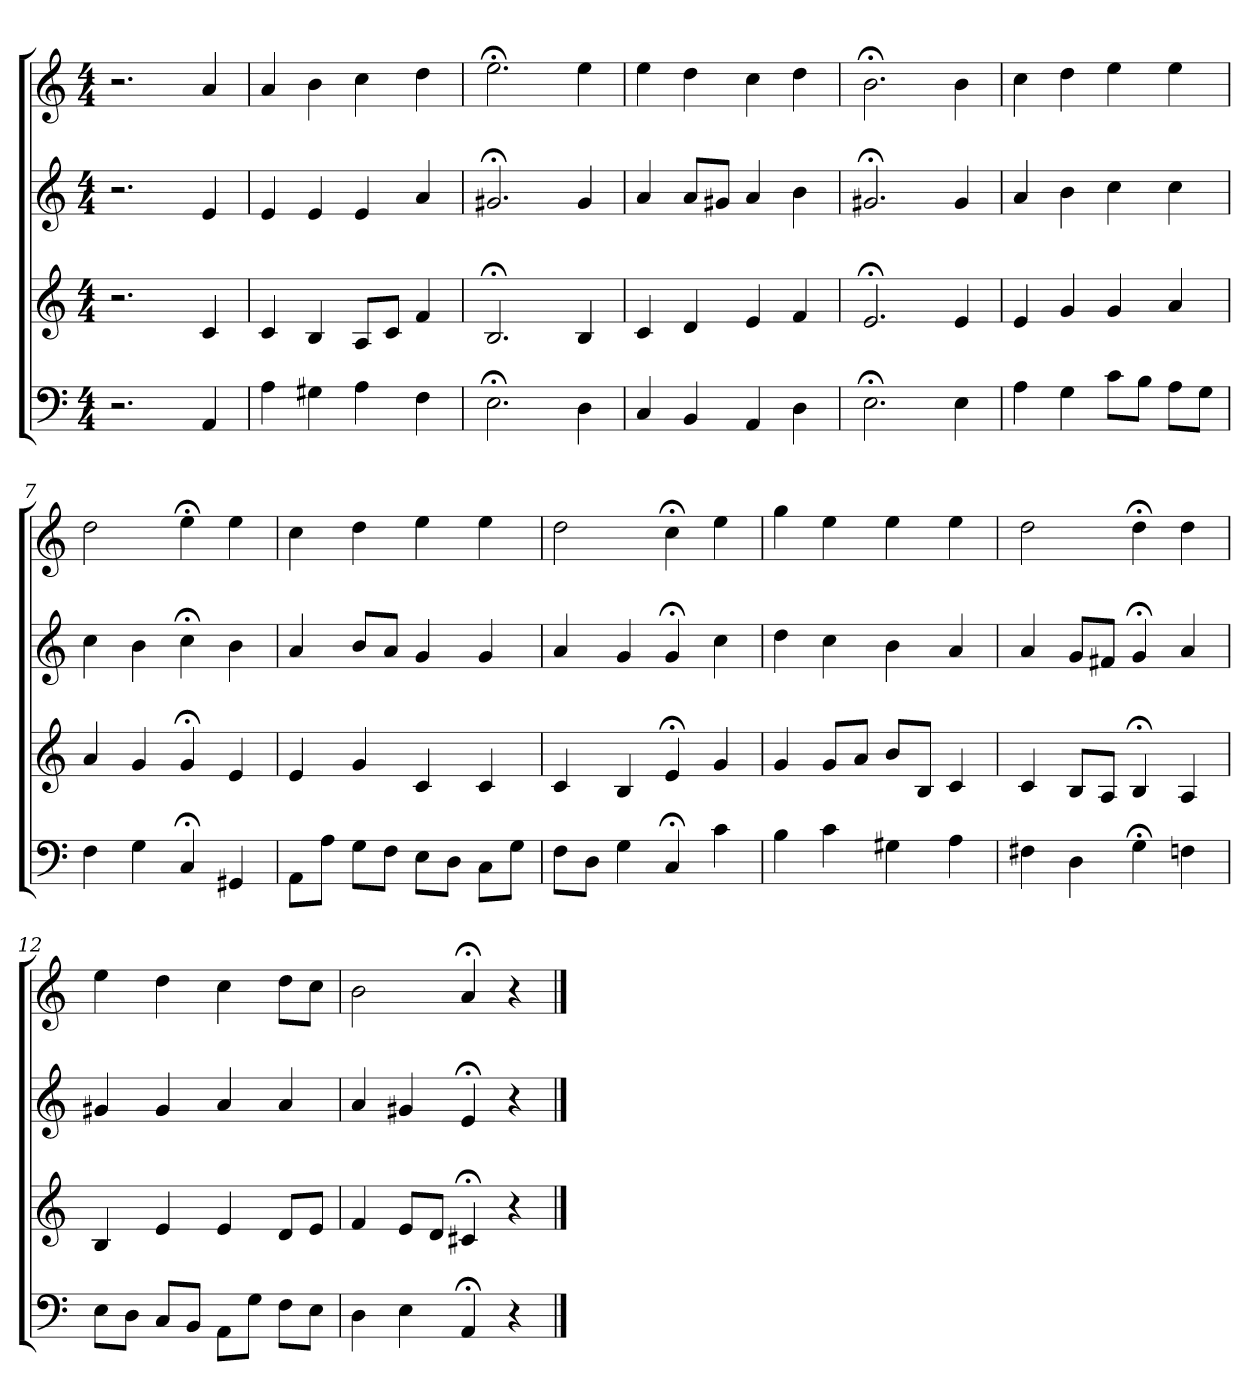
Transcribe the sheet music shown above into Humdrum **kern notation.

**kern	**kern	**kern	**kern
*part4	*part3	*part2	*part1
*staff4	*staff3	*staff2	*staff1
*clefF4	*clefG2	*clefG2	*clefG2
*k[]	*k[]	*k[]	*k[]
*C:	*C:	*C:	*a:
*M4/4	*M4/4	*M4/4	*M4/4
=1	=1	=1	=1
2.r	2.r	2.r	2.r
4AA	4c	4e	4a
=2	=2	=2	=2
4A	4c	4e	4a
4G#X	4B	4e	4b
4A	8A/L	4e	4cc
.	8c/J	.	.
4F	4f	4a	4dd
=3	=3	=3	=3
2.E;<	2.B;<	2.g#X;<	2.ee;<
4D	4B	4g#	4ee
=4	=4	=4	=4
4C	4c	4a	4ee
4BB	4d	8a/L	4dd
.	.	8g#X/J	.
4AA	4e	4a	4cc
4D	4f	4b	4dd
=5	=5	=5	=5
2.E;<	2.e;<	2.g#X;<	2.b;<
4E	4e	4g#	4b
=6	=6	=6	=6
4A	4e	4a	4cc
4G	4g	4b	4dd
8c\L	4g	4cc	4ee
8B\J	.	.	.
8A\L	4a	4cc	4ee
8G\J	.	.	.
=7	=7	=7	=7
4F	4a	4cc	2dd
4G	4g	4b	.
4C;<	4g;<	4cc;<	4ee;<
4GG#X	4e	4b	4ee
=8	=8	=8	=8
8AA\L	4e	4a	4cc
8A\J	.	.	.
8G\L	4g	8b/L	4dd
8F\J	.	8a/J	.
8E\L	4c	4g	4ee
8D\J	.	.	.
8C\L	4c	4g	4ee
8G\J	.	.	.
=9	=9	=9	=9
8F\L	4c	4a	2dd
8D\J	.	.	.
4G	4B	4g	.
4C;<	4e;<	4g;<	4cc;<
4c	4g	4cc	4ee
=10	=10	=10	=10
4B	4g	4dd	4gg
4c	8g/L	4cc	4ee
.	8a/J	.	.
4G#X	8b/L	4b	4ee
.	8B/J	.	.
4A	4c	4a	4ee
=11	=11	=11	=11
4F#X	4c	4a	2dd
4D	8B/L	8g/L	.
.	8A/J	8f#X/J	.
4G;<	4B;<	4g;<	4dd;<
4Fn	4A	4a	4dd
=12	=12	=12	=12
8E\L	4B	4g#X	4ee
8D\J	.	.	.
8C/L	4e	4g#	4dd
8BB/J	.	.	.
8AA\L	4e	4a	4cc
8G\J	.	.	.
8F\L	8d/L	4a	8dd\L
8E\J	8e/J	.	8cc\J
=13	=13	=13	=13
4D	4f	4a	2b
4E	8e/L	4g#X	.
.	8d/J	.	.
4AA;<	4c#X;<	4e;<	4a;<
4r	4r	4r	4r
==	==	==	==
*-	*-	*-	*-
